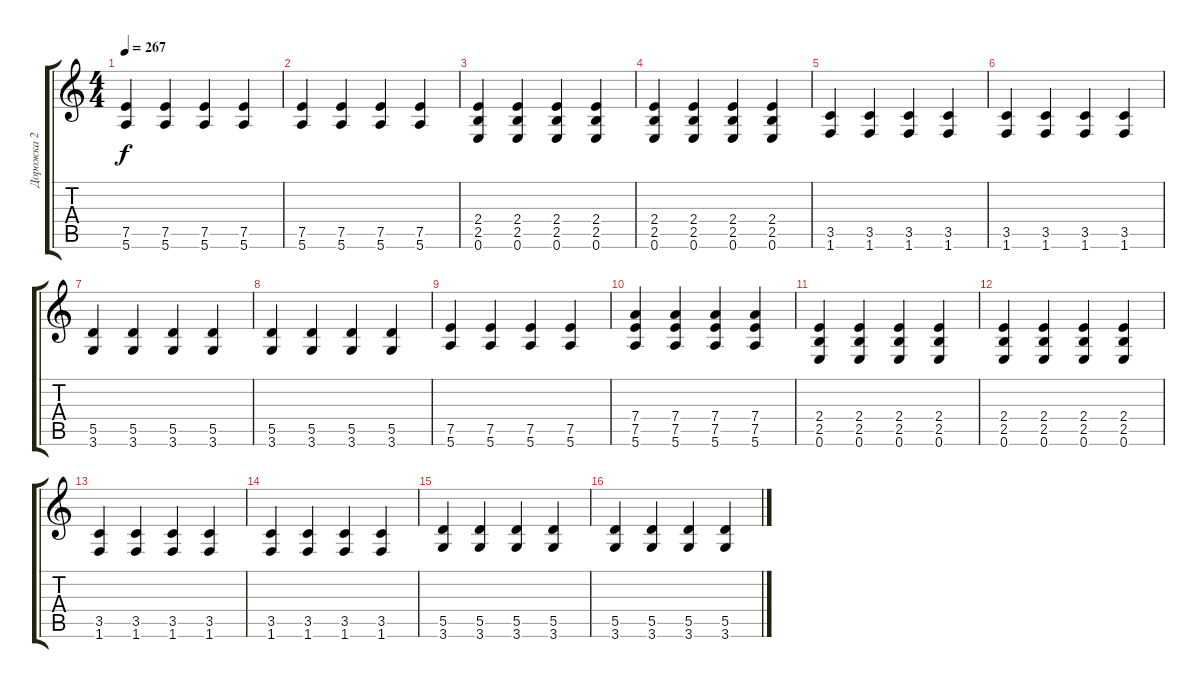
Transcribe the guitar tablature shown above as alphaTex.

\track ("Дорожка 2" "Дорожка 2") {instrument distortionguitar}
\staff {score tabs}
\tuning (E4 B3 G3 D3 A2 E2) {hide}
\ts (4 4)
\tempo 267
\clef g2
\ks c
(7.5 5.6).4{dy f} (7.5 5.6).4 (7.5 5.6).4 (7.5 5.6).4 |
(7.5 5.6).4 (7.5 5.6).4 (7.5 5.6).4 (7.5 5.6).4 |
(2.4 2.5 0.6).4 (2.4 2.5 0.6).4 (2.4 2.5 0.6).4 (2.4 2.5 0.6).4 |
(2.4 2.5 0.6).4 (2.4 2.5 0.6).4 (2.4 2.5 0.6).4 (2.4 2.5 0.6).4 |
(3.5 1.6).4 (3.5 1.6).4 (3.5 1.6).4 (3.5 1.6).4 |
(3.5 1.6).4 (3.5 1.6).4 (3.5 1.6).4 (3.5 1.6).4 |
(5.5 3.6).4 (5.5 3.6).4 (5.5 3.6).4 (5.5 3.6).4 |
(5.5 3.6).4 (5.5 3.6).4 (5.5 3.6).4 (5.5 3.6).4 |
(7.5 5.6).4 (7.5 5.6).4 (7.5 5.6).4 (7.5 5.6).4 |
(7.4 7.5 5.6).4 (7.4 7.5 5.6).4 (7.4 7.5 5.6).4 (7.4 7.5 5.6).4 |
(2.4 2.5 0.6).4 (2.4 2.5 0.6).4 (2.4 2.5 0.6).4 (2.4 2.5 0.6).4 |
(2.4 2.5 0.6).4 (2.4 2.5 0.6).4 (2.4 2.5 0.6).4 (2.4 2.5 0.6).4 |
(3.5 1.6).4 (3.5 1.6).4 (3.5 1.6).4 (3.5 1.6).4 |
(3.5 1.6).4 (3.5 1.6).4 (3.5 1.6).4 (3.5 1.6).4 |
(5.5 3.6).4 (5.5 3.6).4 (5.5 3.6).4 (5.5 3.6).4 |
(5.5 3.6).4 (5.5 3.6).4 (5.5 3.6).4 (5.5 3.6).4
